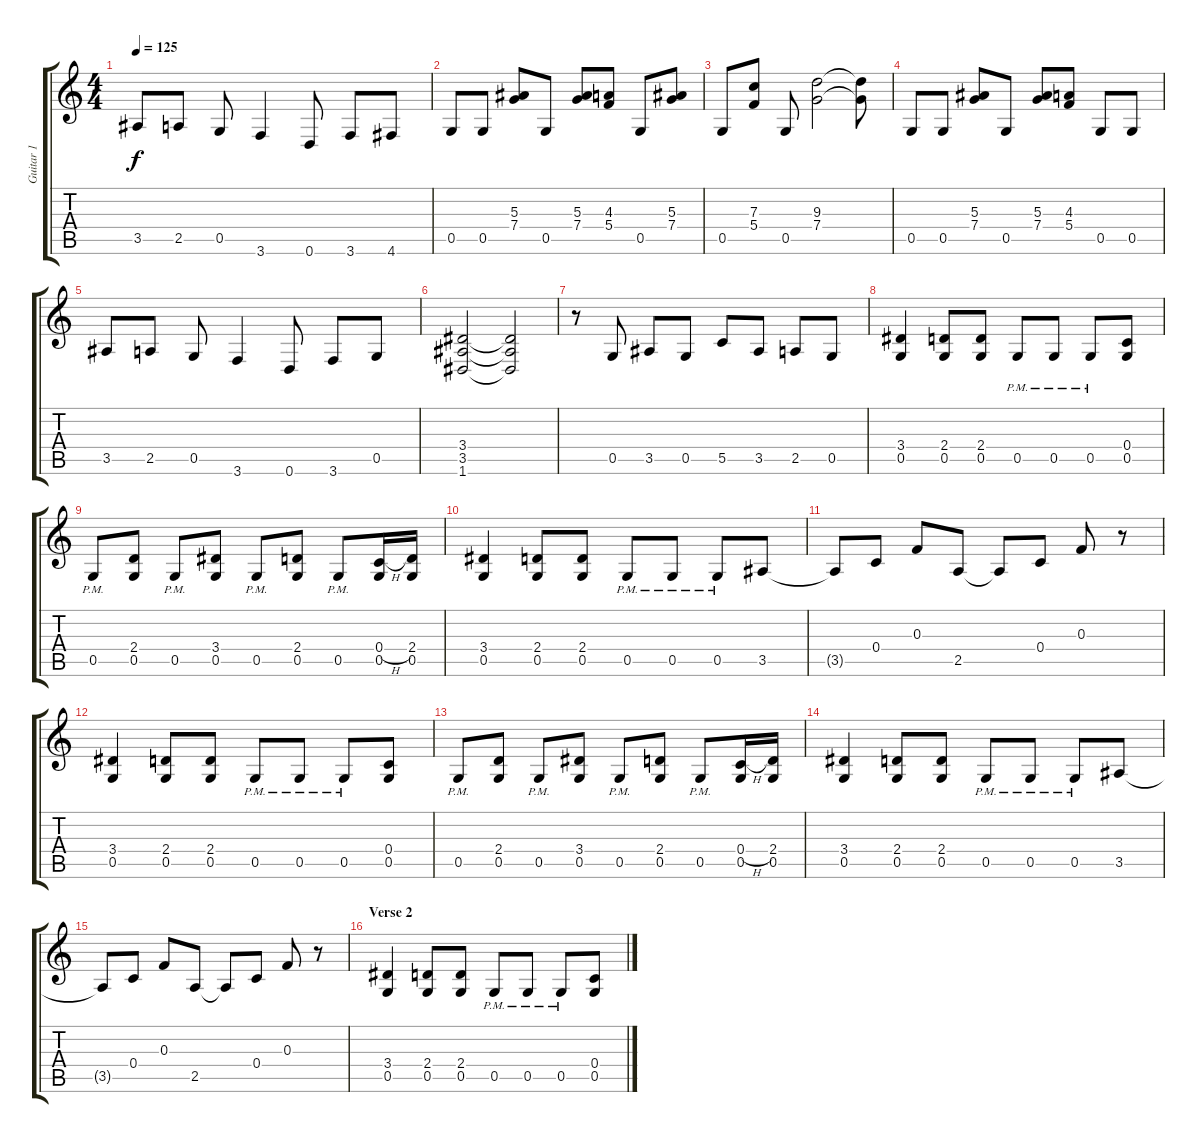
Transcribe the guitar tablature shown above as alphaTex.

\track ("Guitar 1" "Guitar 1") {instrument distortionguitar}
\staff {score tabs}
\tuning (D4 A3 F3 C3 G2 D2) {hide}
\ts (4 4)
\tempo 125
\clef g2
\ks c
3.5.8{dy f} 2.5.8 0.5.8 3.6.4 0.6.8 3.6.8 4.6.8 |
0.5.8 0.5.8 (5.3 7.4).8 0.5.8 (5.3 7.4).8 (4.3 5.4).8 0.5.8 (5.3 7.4).8 |
0.5.8 (7.3 5.4).8 0.5.8 (9.3 7.4).2 (9.3{t} 7.4{t}).8 |
0.5.8 0.5.8 (5.3 7.4).8 0.5.8 (5.3 7.4).8 (4.3 5.4).8 0.5.8 0.5.8 |
3.5.8 2.5.8 0.5.8 3.6.4 0.6.8 3.6.8 0.5.8 |
(3.4 3.5 1.6).2 (3.4{t} 3.5{t} 1.6{t}).2 |
r.8 0.5.8 3.5.8 0.5.8 5.5.8 3.5.8 2.5.8 0.5.8 |
(3.4 0.5).4 (2.4 0.5).8 (2.4 0.5).8 0.5{pm}.8 0.5{pm}.8 0.5{pm}.8 (0.4 0.5).8 |
0.5{pm}.8 (2.4 0.5).8 0.5{pm}.8 (3.4 0.5).8 0.5{pm}.8 (2.4 0.5).8 0.5{pm}.8 (0.4{h} 0.5).16 (2.4 0.5).16 |
(3.4 0.5).4 (2.4 0.5).8 (2.4 0.5).8 0.5{pm}.8 0.5{pm}.8 0.5{pm}.8 3.5.8 |
3.5{t}.8 0.4.8 0.3.8 2.5.8 2.5{t}.8 0.4.8 0.3.8 r.8 |
(3.4 0.5).4 (2.4 0.5).8 (2.4 0.5).8 0.5{pm}.8 0.5{pm}.8 0.5{pm}.8 (0.4 0.5).8 |
0.5{pm}.8 (2.4 0.5).8 0.5{pm}.8 (3.4 0.5).8 0.5{pm}.8 (2.4 0.5).8 0.5{pm}.8 (0.4{h} 0.5).16 (2.4 0.5).16 |
(3.4 0.5).4 (2.4 0.5).8 (2.4 0.5).8 0.5{pm}.8 0.5{pm}.8 0.5{pm}.8 3.5.8 |
3.5{t}.8 0.4.8 0.3.8 2.5.8 2.5{t}.8 0.4.8 0.3.8 r.8 |
\section ("" "Verse 2")
(3.4 0.5).4 (2.4 0.5).8 (2.4 0.5).8 0.5{pm}.8 0.5{pm}.8 0.5{pm}.8 (0.4 0.5).8
